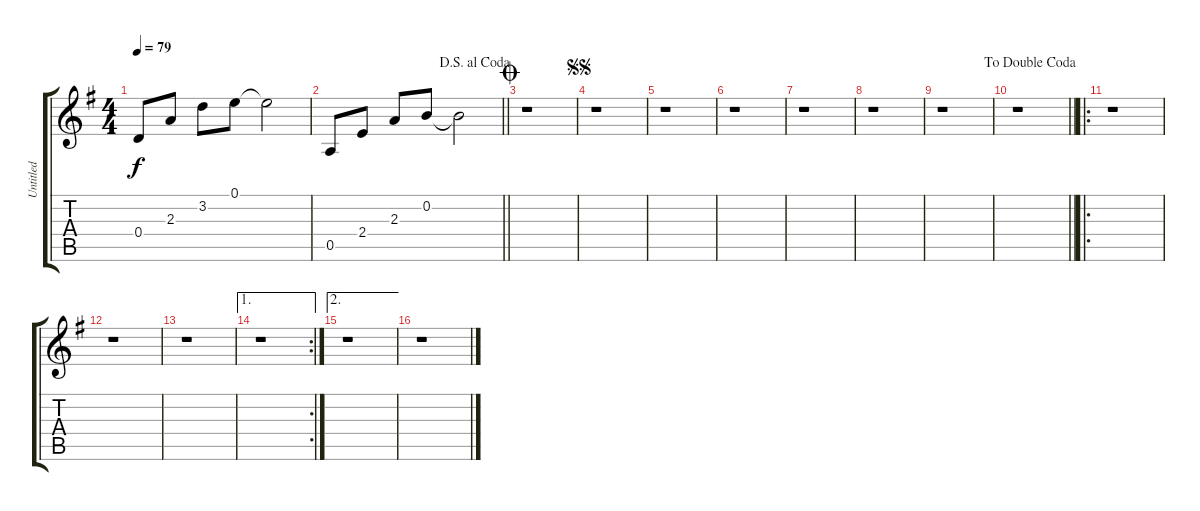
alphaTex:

\track ("Untitled" "Untitled") {instrument acousticguitarnylon}
\staff {score tabs}
\tuning (E4 B3 G3 D3 A2 E2) {hide}
\ts (4 4)
\tempo 79
\clef g2
\ks g
0.4.8{dy f} 2.3.8 3.2.8 0.1.8 0.1{t}.2 |
\jump dalsegnoalcoda
\barLineRight lightlight
0.5.8 2.4.8 2.3.8 0.2.8 0.2{t}.2 |
\jump coda
r.1 |
\jump segnosegno
r.1 |
r.1 |
r.1 |
r.1 |
r.1 |
r.1 |
\jump dadoublecoda
\barLineRight lightlight
r.1 |
\ro
r.1 |
r.1 |
r.1 |
\ae 1
\rc 2
r.1 |
\ae 2
r.1 |
r.1
